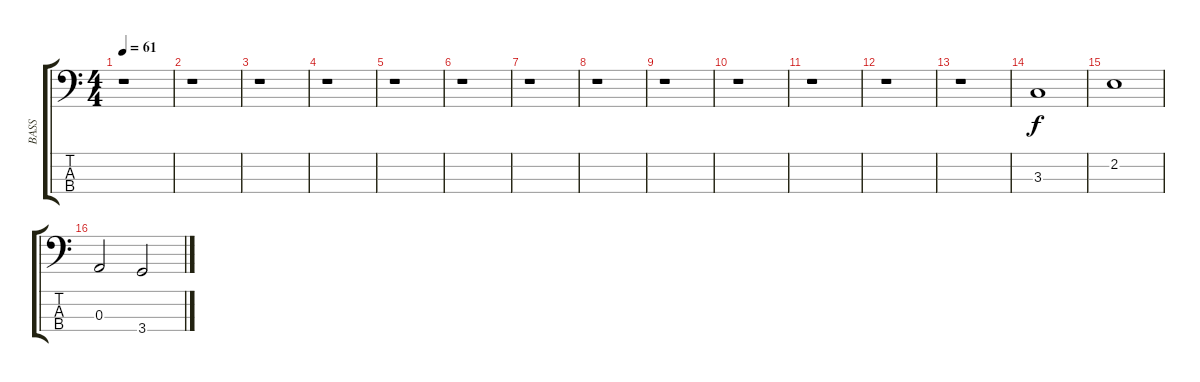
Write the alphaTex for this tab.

\track ("BASS" "BASS") {instrument electricbassfinger}
\staff {score tabs}
\tuning (G2 D2 A1 E1) {hide}
\ts (4 4)
\tempo 61
\clef f4
\ks c
r.1{dy f instrument electricbassfinger} |
r.1 |
r.1 |
r.1 |
r.1 |
r.1 |
r.1 |
r.1 |
r.1 |
r.1 |
r.1 |
r.1 |
r.1 |
3.3.1 |
2.2.1 |
0.3.2 3.4.2
